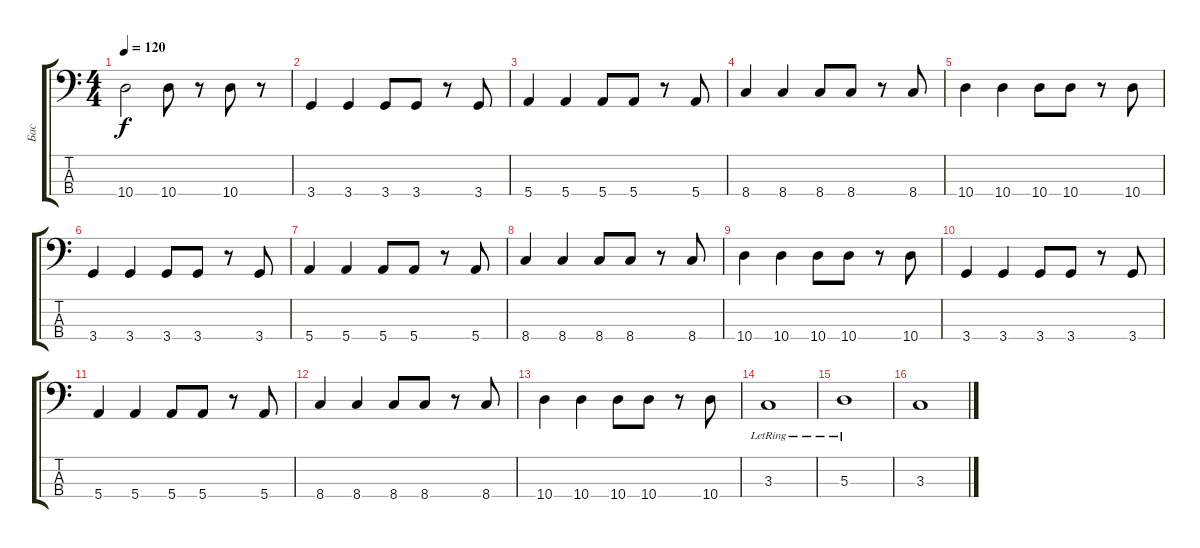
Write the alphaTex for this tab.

\track ("Бас" "Бас") {instrument electricbassfinger}
\staff {score tabs}
\tuning (G2 D2 A1 E1) {hide}
\ts (4 4)
\tempo 120
\clef f4
\ks c
10.4.2{dy f} 10.4.8 r.8 10.4.8 r.8 |
3.4.4 3.4.4 3.4.8 3.4.8 r.8 3.4.8 |
5.4.4 5.4.4 5.4.8 5.4.8 r.8 5.4.8 |
8.4.4 8.4.4 8.4.8 8.4.8 r.8 8.4.8 |
10.4.4 10.4.4 10.4.8 10.4.8 r.8 10.4.8 |
3.4.4 3.4.4 3.4.8 3.4.8 r.8 3.4.8 |
5.4.4 5.4.4 5.4.8 5.4.8 r.8 5.4.8 |
8.4.4 8.4.4 8.4.8 8.4.8 r.8 8.4.8 |
10.4.4 10.4.4 10.4.8 10.4.8 r.8 10.4.8 |
3.4.4 3.4.4 3.4.8 3.4.8 r.8 3.4.8 |
5.4.4 5.4.4 5.4.8 5.4.8 r.8 5.4.8 |
8.4.4 8.4.4 8.4.8 8.4.8 r.8 8.4.8 |
10.4.4 10.4.4 10.4.8 10.4.8 r.8 10.4.8 |
3.3{lr}.1 |
5.3{lr}.1 |
3.3.1
